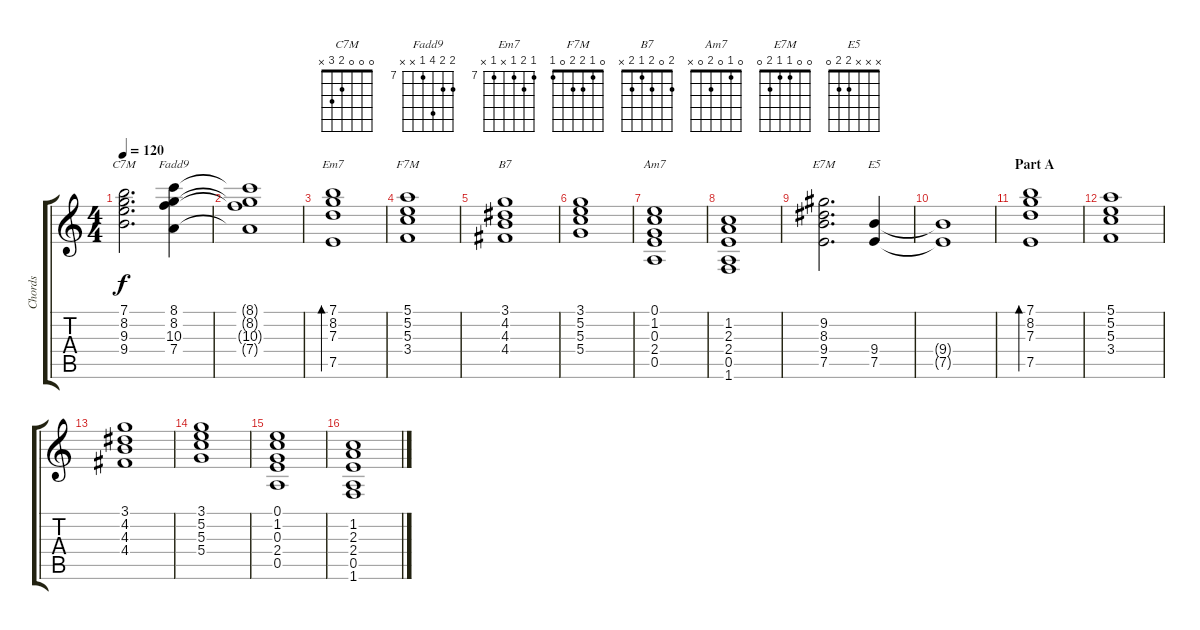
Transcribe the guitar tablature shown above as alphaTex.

\track ("Chords" "Chords") {instrument electricguitarjazz}
\staff {score tabs}
\tuning (E4 B3 G3 D3 A2 E2) {hide}
\chord ("C7M" 0 0 0 2 3 x)
\chord ("Fadd9" 8 8 10 7 x x) {firstfret 7}
\chord ("Em7" 7 8 7 x 7 x) {firstfret 7}
\chord ("F7M" 0 1 2 2 0 1)
\chord ("B7" 2 0 2 1 2 x)
\chord ("Am7" 0 1 0 2 0 x)
\chord ("E7M" 0 0 1 1 2 0)
\chord ("E5" x x x 2 2 0)
\ts (4 4)
\tempo 120
\clef g2
\ks c
(7.1 8.2 9.3 9.4).2{d ch "C7M" dy f} (8.1 8.2 10.3 7.4).4{ch "Fadd9"} |
(8.1{t} 8.2{t} 10.3{t} 7.4{t}).1 |
(7.1 8.2 7.3 7.5).1{bd 120 ch "Em7"} |
(5.1 5.2 5.3 3.4).1{ch "F7M"} |
(3.1 4.2 4.3 4.4).1{ch "B7"} |
(3.1 5.2 5.3 5.4).1 |
(0.1 1.2 0.3 2.4 0.5).1{ch "Am7"} |
(1.2 2.3 2.4 0.5 1.6).1 |
(9.2 8.3 9.4 7.5).2{d ch "E7M"} (9.4 7.5).4{ch "E5"} |
(9.4{t} 7.5{t}).1 |
\section ("" "Part A")
(7.1 8.2 7.3 7.5).1{bd 120} |
(5.1 5.2 5.3 3.4).1 |
(3.1 4.2 4.3 4.4).1 |
(3.1 5.2 5.3 5.4).1 |
(0.1 1.2 0.3 2.4 0.5).1 |
(1.2 2.3 2.4 0.5 1.6).1
